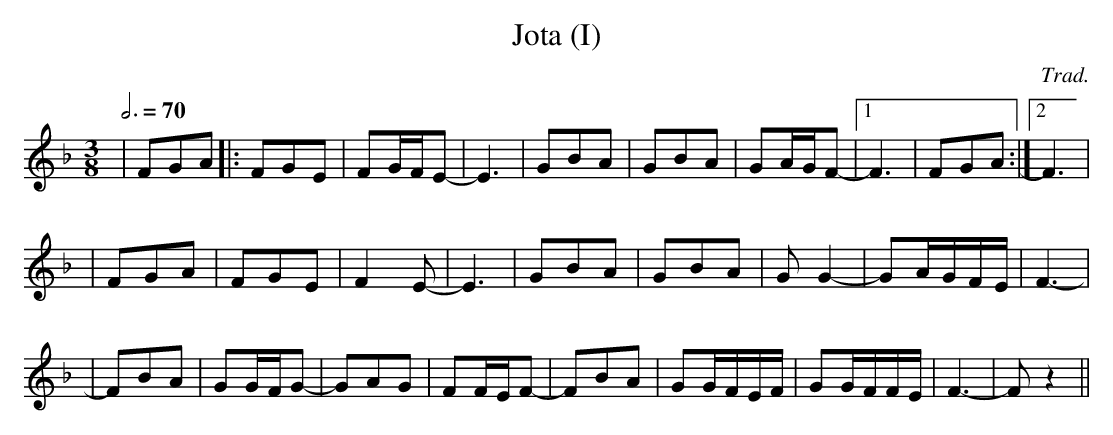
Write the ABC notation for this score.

X:1
T:Jota (I)
C:Trad.
M:3/8
L:1/8
Q:3/4=70
K:F
|FGA|: FGE|FG/F/E-|E3|GBA|GBA|GA/G/F-|1 F3|FGA :|2 F3|
|FGA|FGE|F2 E-|E3|GBA|GBA|G G2-|GA/G/F/E/|F3-|
|FBA|GG/F/G-|GAG|FF/E/F-|FBA|GG/F/E/F/|GG/F/F/E/|F3-|F z2||
